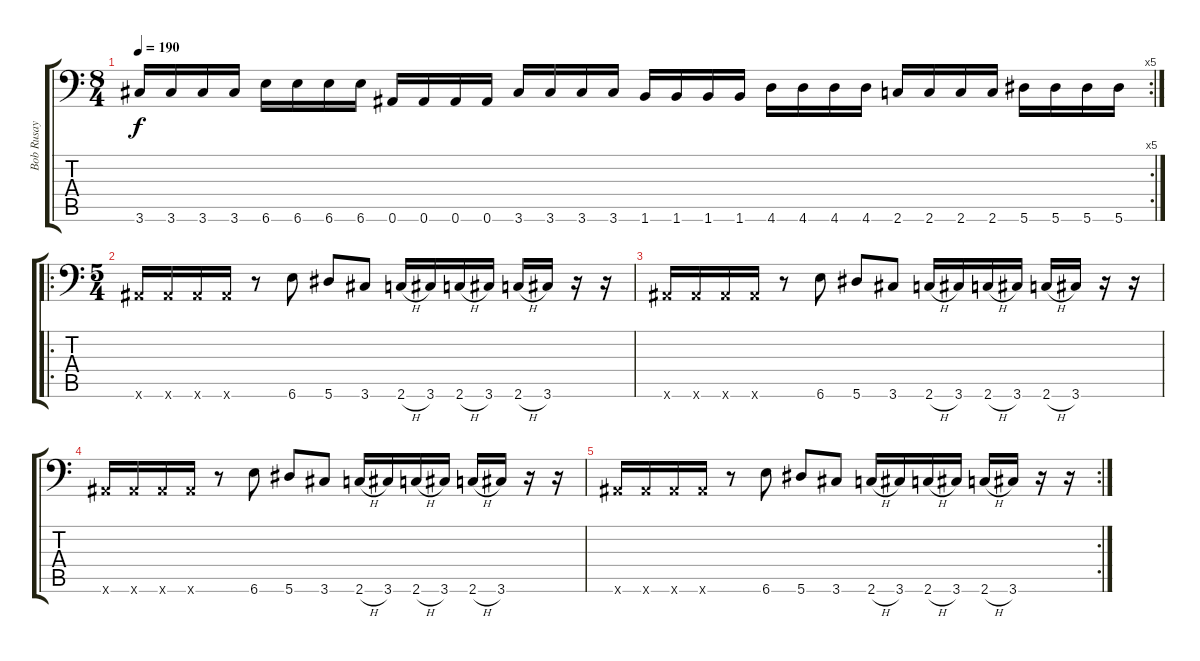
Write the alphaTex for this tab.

\track ("Bob Rusay" "Bob Rusay") {instrument distortionguitar}
\staff {score tabs}
\tuning (Bb3 F3 Db3 Ab2 Eb2 Bb1) {hide}
\rc 5
\ts (8 4)
\tempo 190
\clef f4
\ks c
3.6.16{dy f} 3.6.16 3.6.16 3.6.16 6.6.16 6.6.16 6.6.16 6.6.16 0.6.16 0.6.16 0.6.16 0.6.16 3.6.16 3.6.16 3.6.16 3.6.16 1.6.16 1.6.16 1.6.16 1.6.16 4.6.16 4.6.16 4.6.16 4.6.16 2.6.16 2.6.16 2.6.16 2.6.16 5.6.16 5.6.16 5.6.16 5.6.16 |
\ro
\ts (5 4)
0.6{x}.16 0.6{x}.16 0.6{x}.16 0.6{x}.16 r.8 6.6.8 5.6.8 3.6.8 2.6{h}.16 3.6.16 2.6{h}.16 3.6.16 2.6{h}.16 3.6.16 r.16 r.16 |
0.6{x}.16 0.6{x}.16 0.6{x}.16 0.6{x}.16 r.8 6.6.8 5.6.8 3.6.8 2.6{h}.16 3.6.16 2.6{h}.16 3.6.16 2.6{h}.16 3.6.16 r.16 r.16 |
0.6{x}.16 0.6{x}.16 0.6{x}.16 0.6{x}.16 r.8 6.6.8 5.6.8 3.6.8 2.6{h}.16 3.6.16 2.6{h}.16 3.6.16 2.6{h}.16 3.6.16 r.16 r.16 |
\rc 2
0.6{x}.16 0.6{x}.16 0.6{x}.16 0.6{x}.16 r.8 6.6.8 5.6.8 3.6.8 2.6{h}.16 3.6.16 2.6{h}.16 3.6.16 2.6{h}.16 3.6.16 r.16 r.16
